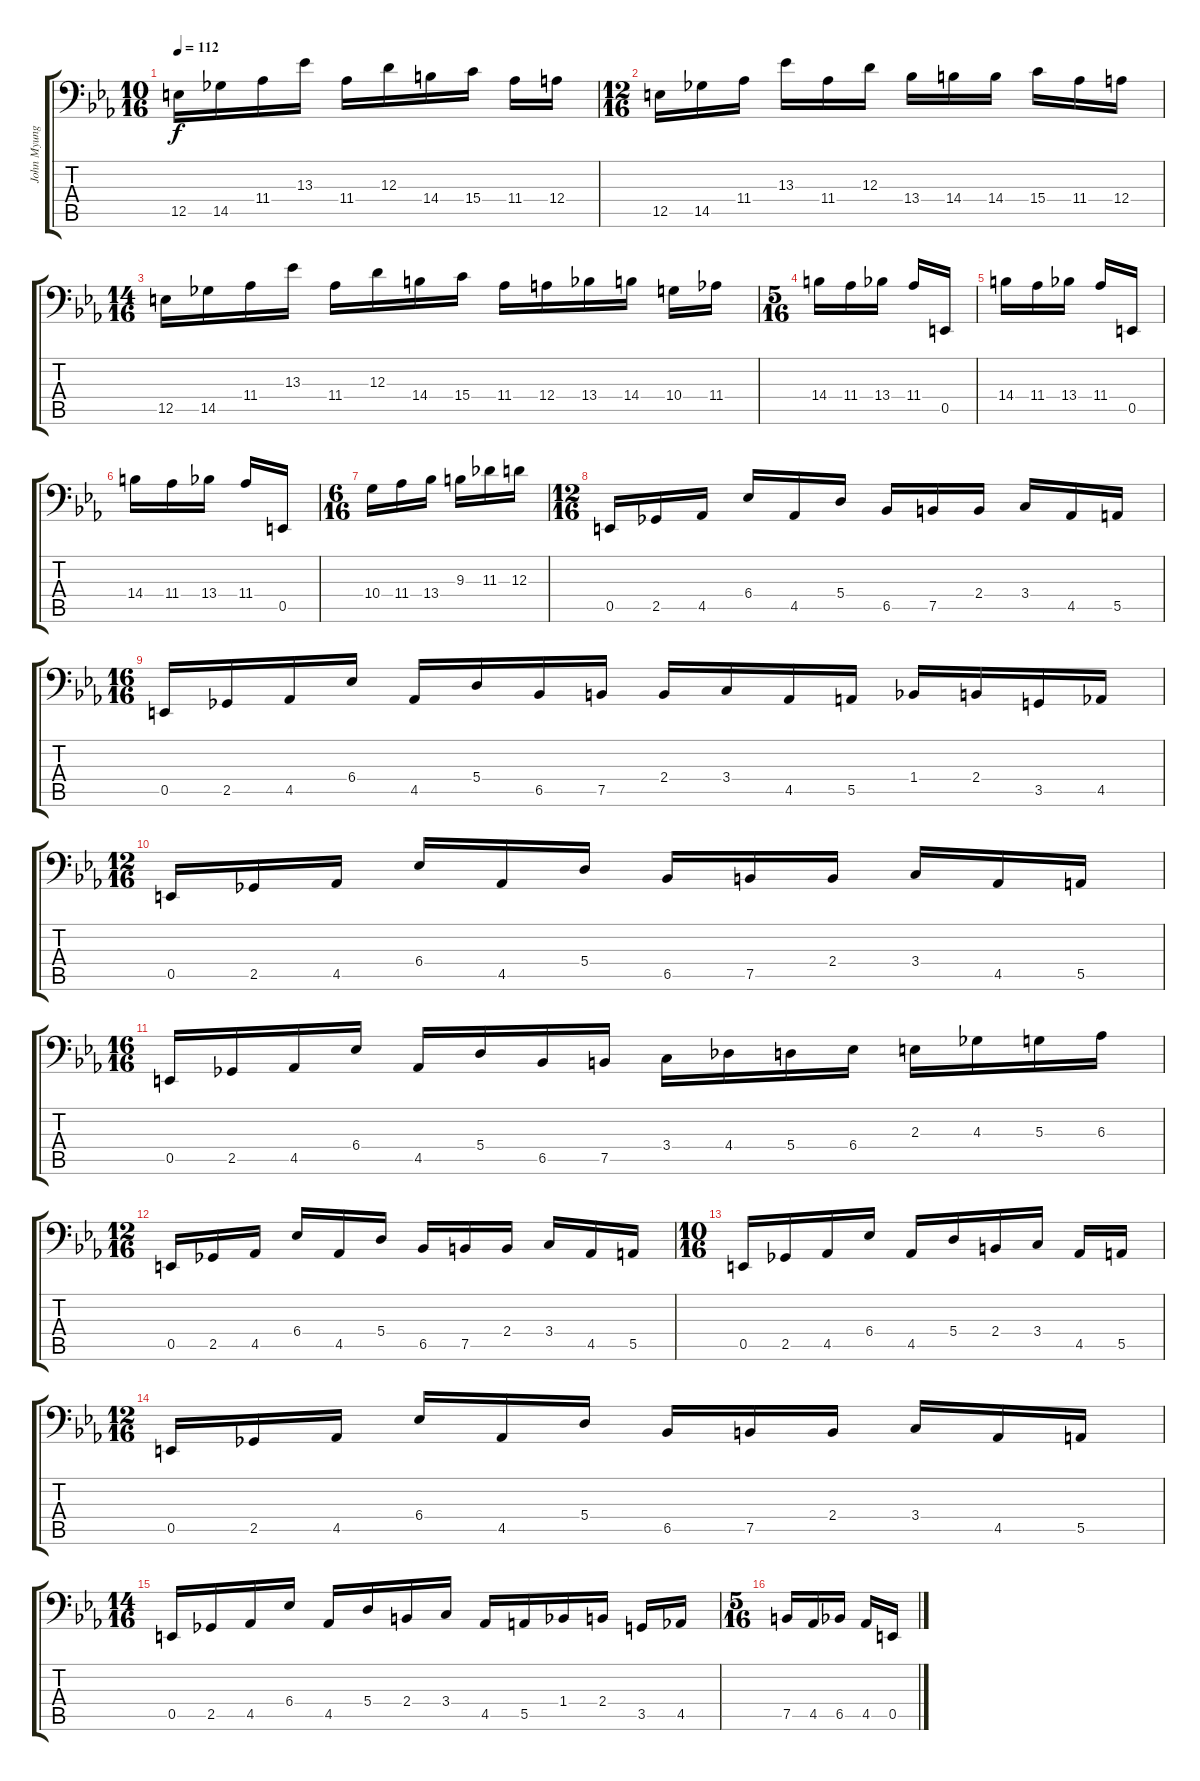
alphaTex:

\track ("John Myung" "John Myung") {instrument electricbassfinger}
\staff {score tabs}
\tuning (C3 G2 D2 A1 E1 B0) {hide}
\ts (10 16)
\tempo 112
\clef f4
\ks eb
12.5.16{dy f} 14.5.16 11.4.16 13.3.16 11.4.16 12.3.16 14.4.16 15.4.16 11.4.16 12.4.16 |
\ts (12 16)
12.5.16 14.5.16 11.4.16 13.3.16 11.4.16 12.3.16 13.4.16 14.4.16 14.4.16 15.4.16 11.4.16 12.4.16 |
\ts (14 16)
12.5.16 14.5.16 11.4.16 13.3.16 11.4.16 12.3.16 14.4.16 15.4.16 11.4.16 12.4.16 13.4.16 14.4.16 10.4.16 11.4.16 |
\ts (5 16)
14.4.16 11.4.16 13.4.16 11.4.16 0.5.16 |
14.4.16 11.4.16 13.4.16 11.4.16 0.5.16 |
14.4.16 11.4.16 13.4.16 11.4.16 0.5.16 |
\ts (6 16)
10.4.16 11.4.16 13.4.16 9.3.16 11.3.16 12.3.16 |
\ts (12 16)
0.5.16 2.5.16 4.5.16 6.4.16 4.5.16 5.4.16 6.5.16 7.5.16 2.4.16 3.4.16 4.5.16 5.5.16 |
\ts (16 16)
0.5.16 2.5.16 4.5.16 6.4.16 4.5.16 5.4.16 6.5.16 7.5.16 2.4.16 3.4.16 4.5.16 5.5.16 1.4.16 2.4.16 3.5.16 4.5.16 |
\ts (12 16)
0.5.16 2.5.16 4.5.16 6.4.16 4.5.16 5.4.16 6.5.16 7.5.16 2.4.16 3.4.16 4.5.16 5.5.16 |
\ts (16 16)
0.5.16 2.5.16 4.5.16 6.4.16 4.5.16 5.4.16 6.5.16 7.5.16 3.4.16 4.4.16 5.4.16 6.4.16 2.3.16 4.3.16 5.3.16 6.3.16 |
\ts (12 16)
0.5.16 2.5.16 4.5.16 6.4.16 4.5.16 5.4.16 6.5.16 7.5.16 2.4.16 3.4.16 4.5.16 5.5.16 |
\ts (10 16)
0.5.16 2.5.16 4.5.16 6.4.16 4.5.16 5.4.16 2.4.16 3.4.16 4.5.16 5.5.16 |
\ts (12 16)
0.5.16 2.5.16 4.5.16 6.4.16 4.5.16 5.4.16 6.5.16 7.5.16 2.4.16 3.4.16 4.5.16 5.5.16 |
\ts (14 16)
0.5.16 2.5.16 4.5.16 6.4.16 4.5.16 5.4.16 2.4.16 3.4.16 4.5.16 5.5.16 1.4.16 2.4.16 3.5.16 4.5.16 |
\ts (5 16)
7.5.16 4.5.16 6.5.16 4.5.16 0.5.16
